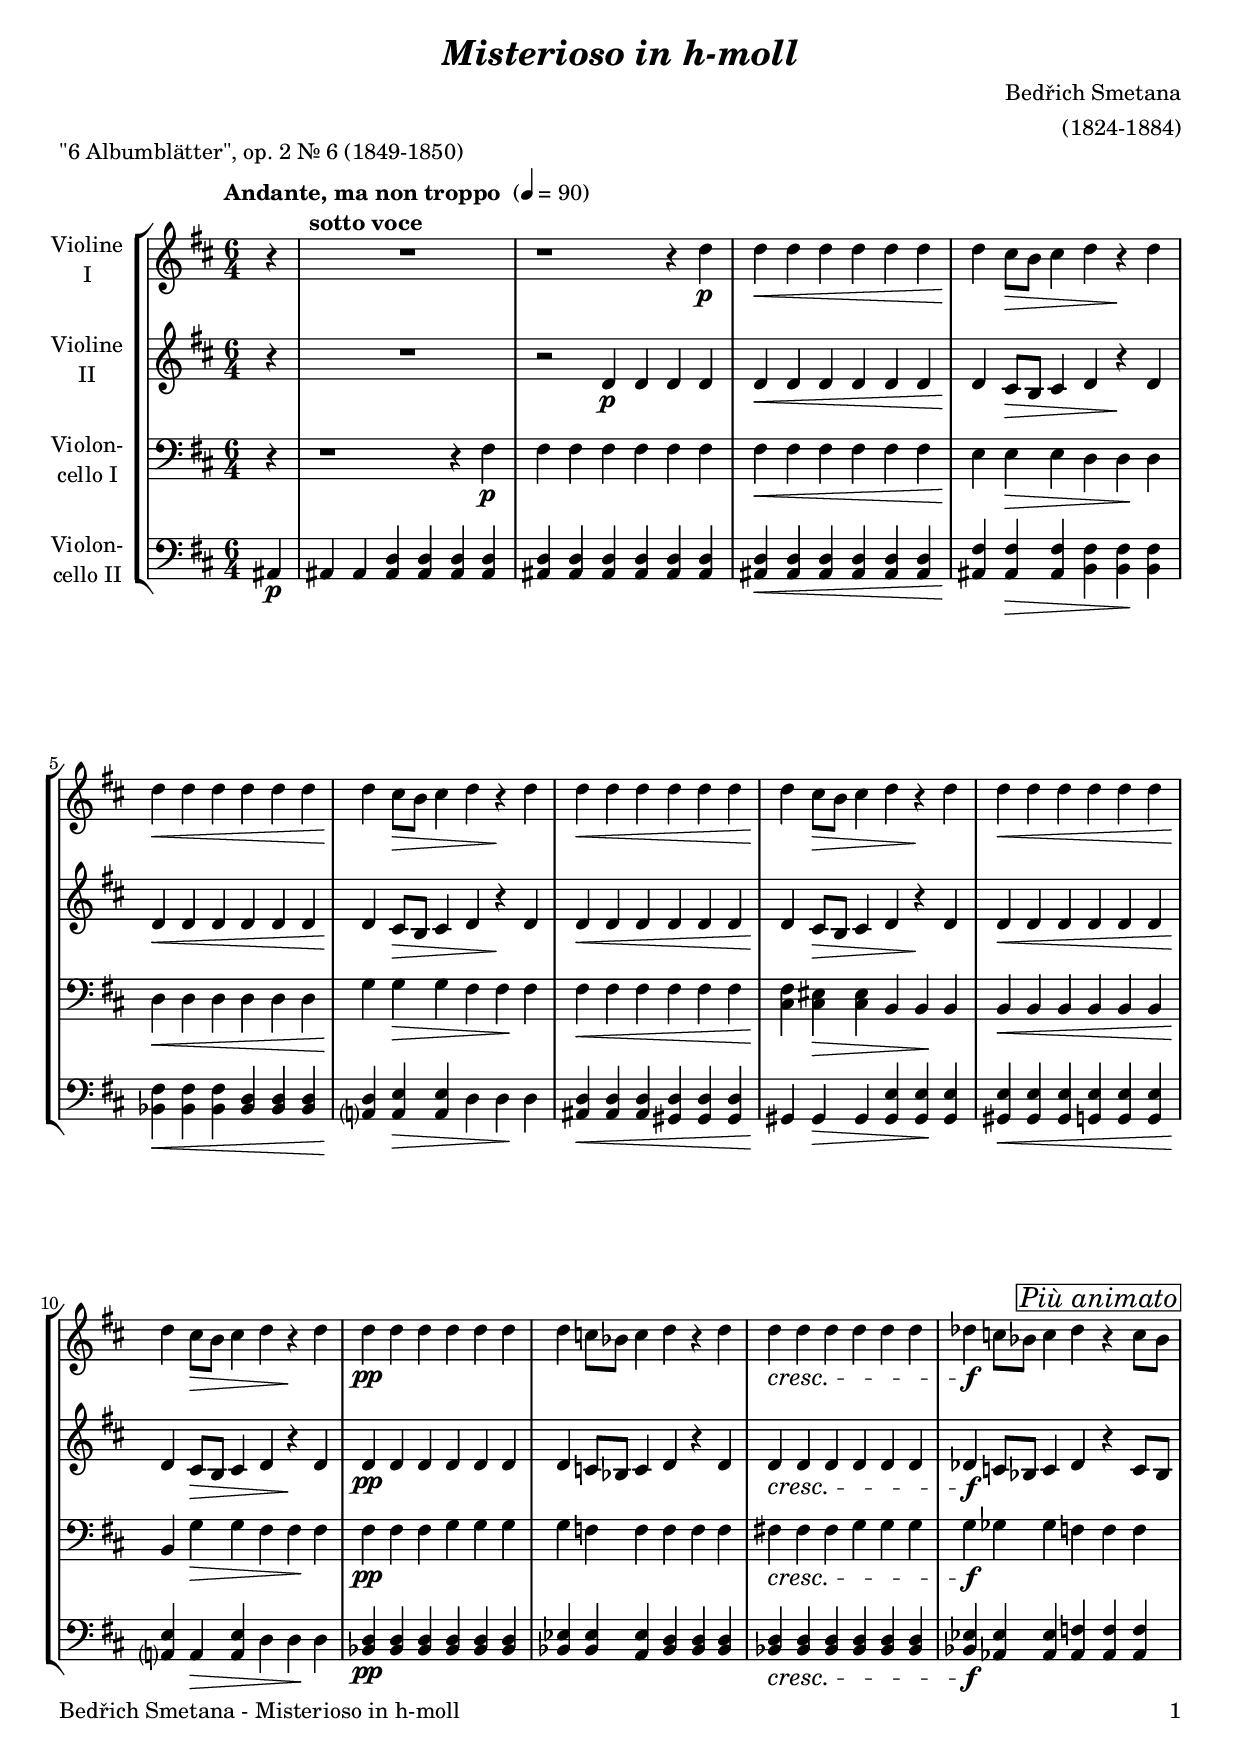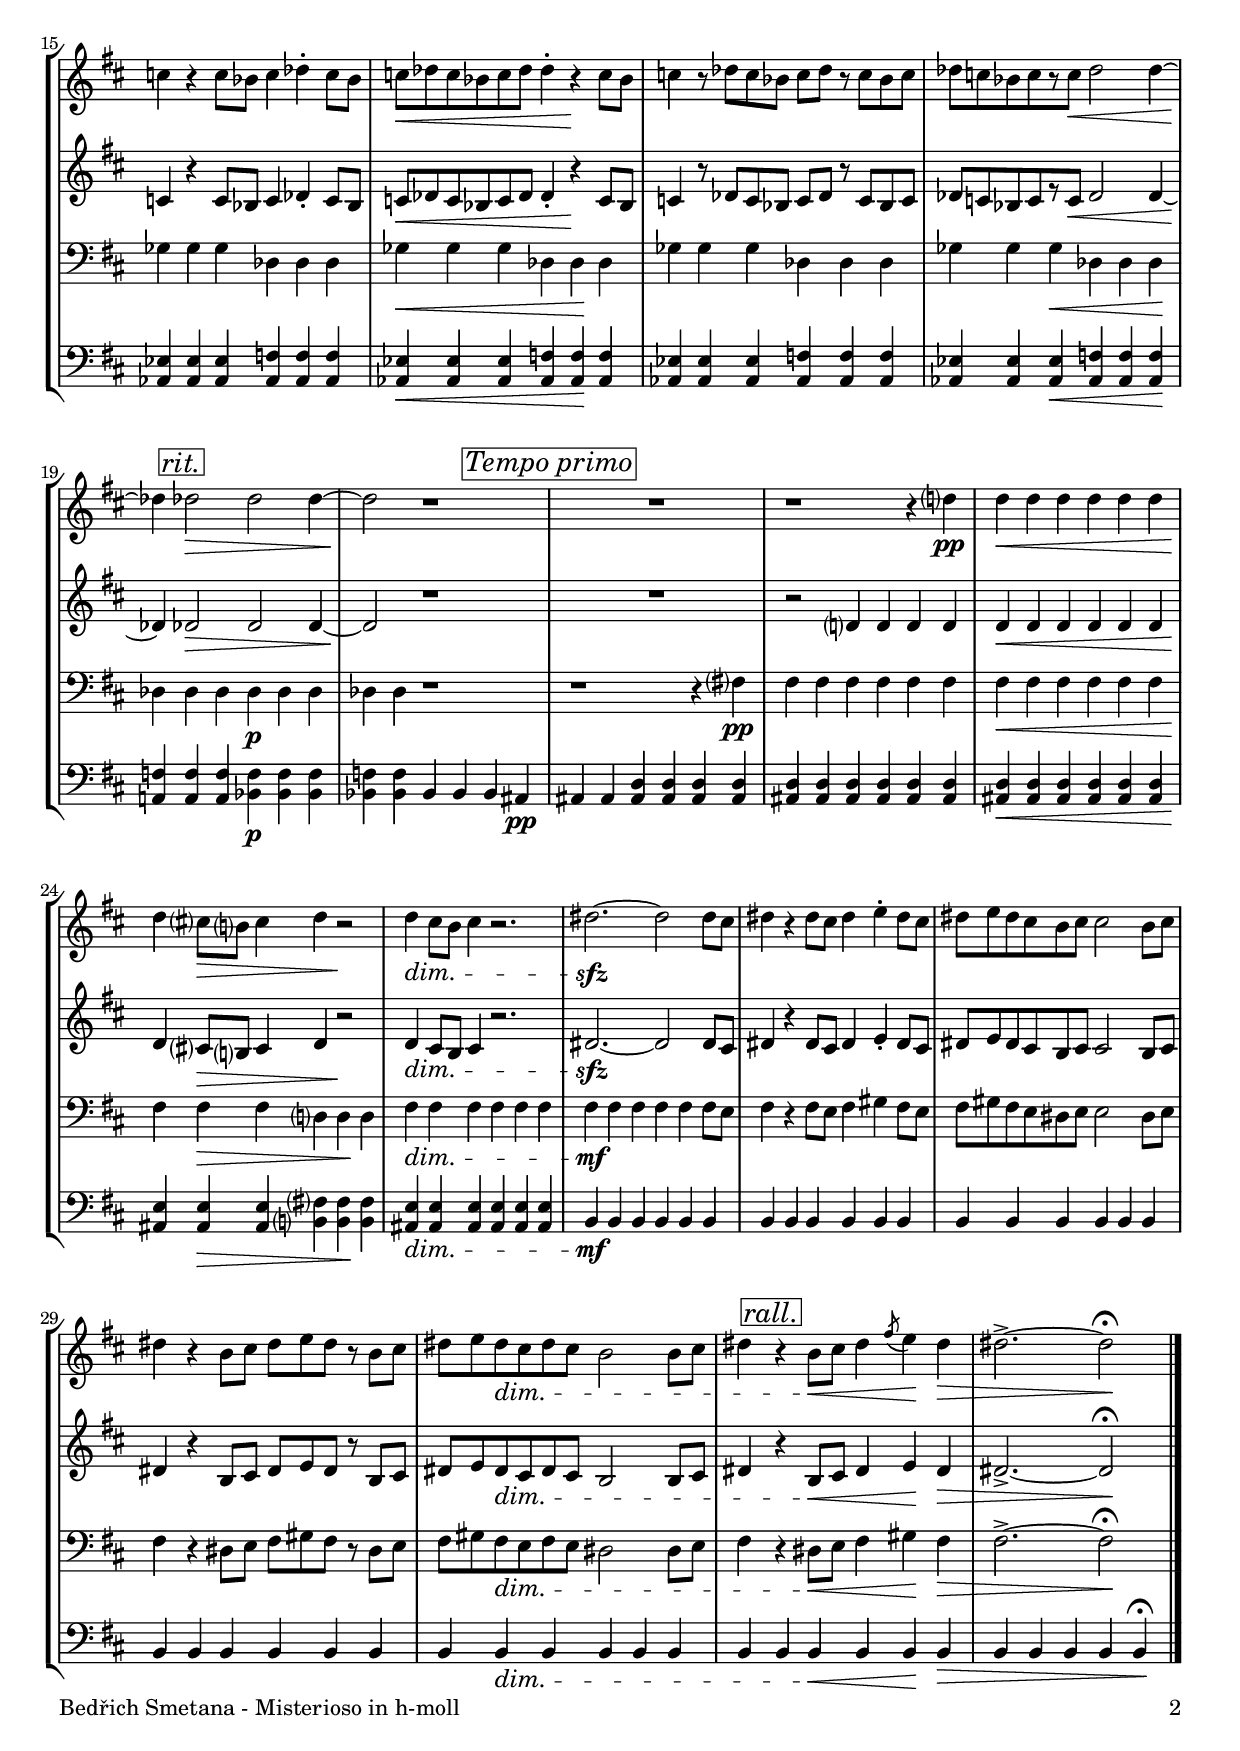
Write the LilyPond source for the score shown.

\version "2.24.1"
\include "deutsch.ly"

#(set-global-staff-size 19.25)

\header {
  title     = \markup \bold \italic "Misterioso in h-moll"
  composer  = "Bedřich Smetana"
  arranger  = "(1824-1884)"
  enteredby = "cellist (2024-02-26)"
  piece     = "\"6 Albumblätter\", op. 2 Nr. 6 (1849-1850)"
}

voiceconsts = {
  \key h \minor
  \time 6/4
  \clef "treble"
  \numericTimeSignature
  \compressEmptyMeasures
  % Set default beaming for all staves
%  \set Timing.beamExceptions = #'()
%  \set Timing.baseMoment     = #(ly:make-moment 1 4)
%  \set Timing.beatStructure  = #'(1 1 1)
  \tempo \markup \center-column { "Andante, ma non troppo " "sotto voce" } 4=90
}

mist = "string ensemble 1"
mivl = "violin"
miba = "cello"
mipz = "pizzicato strings"

pian = \mark \markup \box \italic "Più animato"
rall = \mark \markup \box \italic "rall."
rit  = \mark \markup \box \italic "rit."
tepr = \mark \markup \box \italic "Tempo primo"

va = \relative c'' {
  \voiceconsts

  \partial 4 r4
  R1.
  r1 r4 d\p
  d\< d d d d d
  d\! cis8\> h cis4 d r\! d
  d\< d d d d d

  d\! cis8\> h cis4 d r\! d
  d\< d d d d d
  d\! cis8\> h cis4 d r\! d
  d\< d d d d d
  d\! cis8\> h cis4 d r\! d
  d\pp d d d d d

  d c8 b c4 d r d
  d\cresc d d d d d
  des\f c8 b c4 des \pian r c8 b
  c4 r c8 b c4 des-. c8 b
  c\< des c b c des des4-. r\! c8 b

  c4 r8 des c b c des r c b c
  des[ c b c r c]\< des2 des4~
  des\! \rit des2\> des des4~
  des2\! r1 \tepr
  R1.

  r1 r4 d?\pp
  d\< d d d d d
  d\! cis?8\> h? cis4 d r2\!
  d4\dim cis8 h cis4 r2.
  dis~\sfz dis2 dis8 cis
  dis4 r dis8 cis dis4 e-. dis8 cis

  dis e dis cis h cis cis2 h8 cis
  dis4 r h8 cis dis e dis r h cis
  dis e dis\dim cis dis cis h2 h8 cis
  dis4 \rall r h8\< cis dis4 \acciaccatura fis8 e4\! dis\>
  dis2.~-> dis2\!\fermata \bar "|."
}

vb = \relative c' {
  \voiceconsts

  \partial 4 r4
  R1.
  r2 d4\p d d d
  d\< d d d d d
  d\! cis8\> h cis4 d r\! d
  d\< d d d d d
  
  d\! cis8\> h cis4 d r\! d
  d\< d d d d d
  d\! cis8\> h cis4 d r\! d
  d\< d d d d d
  d\! cis8\> h cis4 d r\! d
  d\pp d d d d d

  d c8 b c4 d r d
  d\cresc d d d d d
  des\f c8 b c4 des \pian r c8 b
  c4 r c8 b c4 des-. c8 b
  c\< des c b c des des4-. r\! c8 b

  c4 r8 des c b c des r c b c
  des[ c b c r c]\< des2 des4~
  des\! \rit des2\> des des4~
  des2\! r1 \tepr
  R1.

  r2 d?4 d d d
  d\< d d d d d
  d\! cis?8\> h? cis4 d r2\!
  d4\dim cis8 h cis4 r2.
  dis~\sfz dis2 dis8 cis
  dis4 r dis8 cis dis4 e-. dis8 cis

  dis e dis cis h cis cis2 h8 cis
  dis4 r h8 cis dis e dis r h cis
  dis e dis\dim cis dis cis h2 h8 cis
  dis4 \rall r h8\< cis dis4 e4\! dis\>
  dis2.~-> dis2\!\fermata \bar "|."
}

vc = \relative c {
  \voiceconsts
  \clef "bass"
  
  \partial 4 r4
  r1 r4 fis\p
  fis fis fis fis fis fis
  fis\< fis fis fis fis fis
  e\! e\> e d d\! d
  d\< d d d d d

  g\! g\> g fis fis\! fis
  fis\< fis fis fis fis fis
  <cis fis>\! <cis eis>\> <cis eis> h h\! h
  h\< h h h h h
  h\! g'\> g fis fis\! fis
  fis\pp fis fis g g g

  g f f f f f
  fis!\cresc fis fis g g g
  g\f ges ges f \pian f f
  ges ges ges des des des
  ges\< ges ges des des\! des

  ges ges ges des des des
  ges ges ges\< des des des\!
  des \rit des des des\p des des
  des des r1 \tepr
  r1 r4 fis?\pp

  fis fis fis fis fis fis
  fis\< fis fis fis fis fis
  fis\! fis\> fis d? d\! d
  fis\dim fis fis fis fis fis
  fis\mf fis fis fis fis fis8 e
  fis4 r fis8 e fis4 gis fis8 e

  fis gis fis e dis e e2 dis8 e
  fis4 r dis8 e fis gis fis r dis e
  fis gis fis\dim e fis e dis2 dis8 e
  fis4 \rall r dis8\< e fis4 gis\! fis\>
  fis2.~-> fis2\!\fermata \bar "|."
}

vd = \relative c {
  \voiceconsts
  \clef "bass"

  \partial 4 ais4\p
  ais ais <ais d> <ais d> <ais d> <ais d>
  <ais d> <ais d> <ais d> <ais d> <ais d> <ais d>
  <ais d>\< <ais d> <ais d> <ais d> <ais d> <ais d>
  <ais fis'>\! <ais fis'>\> <ais fis'> <h fis'> <h fis'>\! <h fis'>
  <b fis'>\< <b fis'> <b fis'> <b d> <b d> <b d>

  <a? d>\! <a e'>\> <a e'> d d\! d
  <ais d>\< <ais d> <ais d> <gis d'> <gis d'> <gis d'>
  gis\! gis\> gis <gis e'> <gis e'>\! <gis e'>
  <gis e'>\< <gis e'> <gis e'> <g e'> <g e'> <g e'>
  <a? e'>\! a\> <a e'> d d\! d
  <b d>\pp <b d> <b d> <b d> <b d> <b d>

  <b es> <b es> <a es'> <b d> <b d> <b d>
  <b d>\cresc <b d> <b d> <b d> <b d> <b d>
  <b es>\f <as es'> <as es'> <as f'> \pian <as f'> <as f'>
  <as es'> <as es'> <as es'> <as f'> <as f'> <as f'>
  <as es'>\< <as es'> <as es'> <as f'> <as f'>\! <as f'>
  
  <as es'> <as es'> <as es'> <as f'> <as f'> <as f'>
  <as es'> <as es'> <as es'>\< <as f'> <as f'> <as f'>\!
  <a! f'> \rit <a f'> <a f'> <b f'>\p <b f'> <b f'>
  <b f'> <b f'> b b b ais\pp \tepr
  ais ais <ais d> <ais d> <ais d> <ais d>

  <ais d> <ais d> <ais d> <ais d> <ais d> <ais d>
  <ais d>\< <ais d> <ais d> <ais d> <ais d> <ais d>
  <ais e'>\! <ais e'>\> <ais e'> <h? fis'?> <h fis'>\! <h fis'>
  <ais e'>\dim <ais e'> <ais e'> <ais e'> <ais e'> <ais e'>
  h\mf h h h h h
  h h h h h h

  h h h h h h
  h h h h h h
  h h\dim h h h h
  h \rall h h\< h h\! h\>
  h h h h h\!\fermata \bar "|."
}


music = \new StaffGroup <<
      \new Staff {
	\set Staff.midiInstrument = \mivl
	\set Staff.instrumentName = \markup \center-column { "Violine" "I" }
	\transpose h h { \va }
      }

      \new Staff {
	\set Staff.midiInstrument = \mivl
	\set Staff.instrumentName = \markup \center-column { "Violine" "II" }
	\transpose h h { \vb }
      }

      \new Staff {
	\set Staff.midiInstrument = \miba
	\set Staff.instrumentName = \markup \center-column { "Violon-" "cello I" }
	\transpose h h { \vc }
      }

      \new Staff {
	\set Staff.midiInstrument = \miba
	\set Staff.instrumentName = \markup \center-column { "Violon-" "cello II" }
	\transpose h h { \vd }
      }
>>

\book {
  \paper {
    print-page-number = ##t
    print-first-page-number = ##t
    ragged-last-bottom = ##f
    oddHeaderMarkup = \markup \null
    evenHeaderMarkup = \markup \null
    oddFooterMarkup = \markup {
      \fill-line {
        \if \should-print-page-number
        "Bedřich Smetana - Misterioso in h-moll" \fromproperty #'page:page-number-string
      }
    }
    evenFooterMarkup = \oddFooterMarkup
  } \score {
    \music
    \layout {}
  }

  \score {
    \unfoldRepeats \music

    \midi {
      \context {
        \Score
      }
    }
  }
}